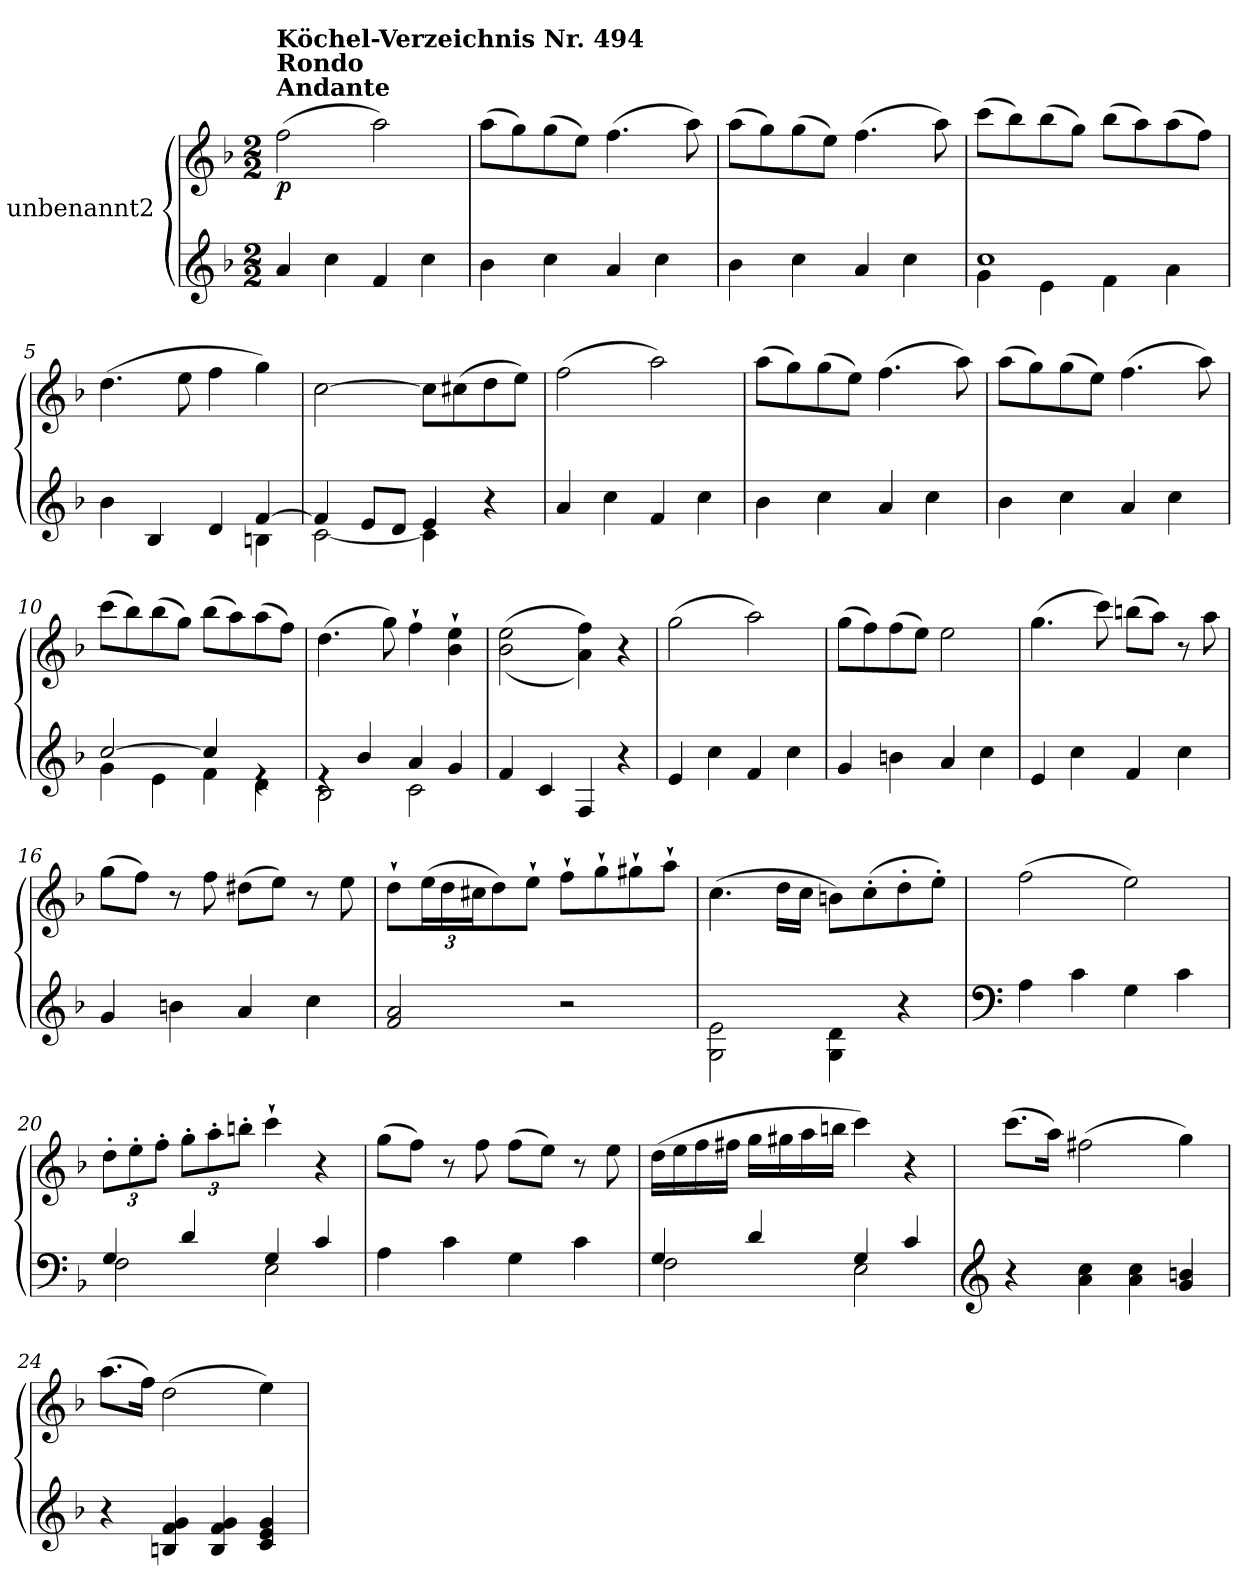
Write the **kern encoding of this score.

**kern	**kern	**dynam
*part1	*part1	*part1
*staff2	*staff1	*staff1/2
*I"unbenannt2	*	*
*clefG2	*clefG2	*
*k[b-]	*k[b-]	*
*M2/2	*M2/2	*
=1	=1	=1
!	!LO:TX:a:B:t=Andante	!
!	!LO:TX:a:B:t=Rondo	!
!	!LO:TX:a:B:t=Köchel-Verzeichnis Nr. 494	!
!	!	!LO:DY:b
4a/	(>2ff\	p
4cc\	.	.
4f/	2aa\)	.
4cc\	.	.
=2	=2	=2
4b-\	(>8aa\L	.
.	8gg\)	.
4cc\	(>8gg\	.
.	8ee\J)	.
4a/	(>4.ff\	.
4cc\	.	.
.	8aa\)	.
=3	=3	=3
4b-\	(>8aa\L	.
.	8gg\)	.
4cc\	(>8gg\	.
.	8ee\J)	.
4a/	(>4.ff\	.
4cc\	.	.
.	8aa\)	.
=4	=4	=4
*^	*	*
1cc	4g\	(>8ccc\L	.
.	.	8bb-\)	.
.	4e\	(>8bb-\	.
.	.	8gg\J)	.
.	4f\	(>8bb-\L	.
.	.	8aa\)	.
.	4a\	(>8aa\	.
.	.	8ff\J)	.
=5	=5	=5	=5
4b-\	2.ryy	(>4.dd\	.
4B-/	.	.	.
.	.	8ee\	.
4d/	.	4ff\	.
[4f/	4Bn\	4gg\)	.
=6	=6	=6	=6
4f/]	[2c\	[2cc\	.
8e/L	.	.	.
8d/J	.	.	.
4e/	4c\]	8cc\L]	.
.	.	(>8cc#X\	.
4r	4ryy	8dd\	.
.	.	8ee\J)	.
*v	*v	*	*
=7	=7	=7
4a/	(>2ff\	.
4cc\	.	.
4f/	2aa\)	.
4cc\	.	.
=8	=8	=8
4b-\	(>8aa\L	.
.	8gg\)	.
4cc\	(>8gg\	.
.	8ee\J)	.
4a/	(>4.ff\	.
4cc\	.	.
.	8aa\)	.
=9	=9	=9
4b-\	(>8aa\L	.
.	8gg\)	.
4cc\	(>8gg\	.
.	8ee\J)	.
4a/	(>4.ff\	.
4cc\	.	.
.	8aa\)	.
=10	=10	=10
*^	*	*
[2cc/	4g\	(>8ccc\L	.
.	.	8bb-\)	.
.	4e\	(>8bb-\	.
.	.	8gg\J)	.
4cc/]	4f\	(>8bb-\L	.
.	.	8aa\)	.
4re	4d\	(>8aa\	.
.	.	8ff\J)	.
=11	=11	=11	=11
4re	2B-\	(>4.dd\	.
4b-/	.	.	.
.	.	8gg\)	.
4a/	2c\	4ff`\	.
4g/	.	4b-\` 4ee\`	.
*v	*v	*	*
=12	=12	=12
4f/	(>(<2b-\ 2ee\	.
4c/	.	.
4F/	4a\ 4ff\))	.
4r	4r	.
=13	=13	=13
4e/	(>2gg\	.
4cc\	.	.
4f/	2aa\)	.
4cc\	.	.
=14	=14	=14
4g/	(>8gg\L	.
.	8ff\)	.
4bn\	(>8ff\	.
.	8ee\J)	.
4a/	2ee\	.
4cc\	.	.
=15	=15	=15
4e/	(>4.gg\	.
4cc\	.	.
.	8ccc\)	.
4f/	(>8bbn\L	.
.	8aa\J)	.
4cc\	8r	.
.	8aa\	.
=16	=16	=16
4g/	(>8gg\L	.
.	8ff\J)	.
4bn\	8r	.
.	8ff\	.
4a/	(>8dd#X\L	.
.	8ee\J)	.
4cc\	8r	.
.	8ee\	.
=17	=17	=17
2f/ 2a/	8dd`\L	.
*	*Xbrackettup	*
.	(>24ee\L	.
.	24dd\	.
.	24cc#X\J	.
.	8dd\)	.
.	8ee`\J	.
2r	8ff`\L	.
.	8gg`\	.
.	8gg#X`\	.
.	8aa`\J	.
=18	=18	=18
2G\ 2e\	(>4.cc\	.
.	16dd\LL	.
.	16cc\JJ	.
4G\ 4d\	8bn\L)	.
.	(>8cc'\	.
4r	8dd'\	.
.	8ee'\J)	.
=19	=19	=19
*clefF4	*	*
4A\	(>2ff\	.
4c\	.	.
4G\	2ee\)	.
4c\	.	.
=20	=20	=20
*^	*	*
4G/	2F\	12dd'\L	.
.	.	12ee'\	.
.	.	12ff'\J	.
4d/	.	12gg'\L	.
.	.	12aa'\	.
.	.	12bbn'\J	.
4G/	2E\	4ccc`\	.
4c/	.	4r	.
*v	*v	*	*
=21	=21	=21
4A\	(>8gg\L	.
.	8ff\J)	.
4c\	8r	.
.	8ff\	.
4G\	(>8ff\L	.
.	8ee\J)	.
4c\	8r	.
.	8ee\	.
=22	=22	=22
*^	*	*
4G/	2F\	(>16dd\LL	.
.	.	16ee\	.
.	.	16ff\	.
.	.	16ff#X\JJ	.
4d/	.	16gg\LL	.
.	.	16gg#X\	.
.	.	16aa\	.
.	.	16bbn\JJ	.
4G/	2E\	4ccc\)	.
4c/	.	4r	.
*v	*v	*	*
=23	=23	=23
*clefG2	*	*
4r	(>8.ccc\L	.
.	16aa\Jk)	.
4a\ 4cc\	(>2ff#X\	.
4a\ 4cc\	.	.
4g/ 4bn/	4gg\)	.
=24	=24	=24
4r	(>8.aa\L	.
.	16ff\Jk)	.
4Bn/ 4f/ 4g/	(>2dd\	.
4B/ 4f/ 4g/	.	.
4c/ 4e/ 4g/	4ee\)	.
=	=	=
*-	*-	*-
